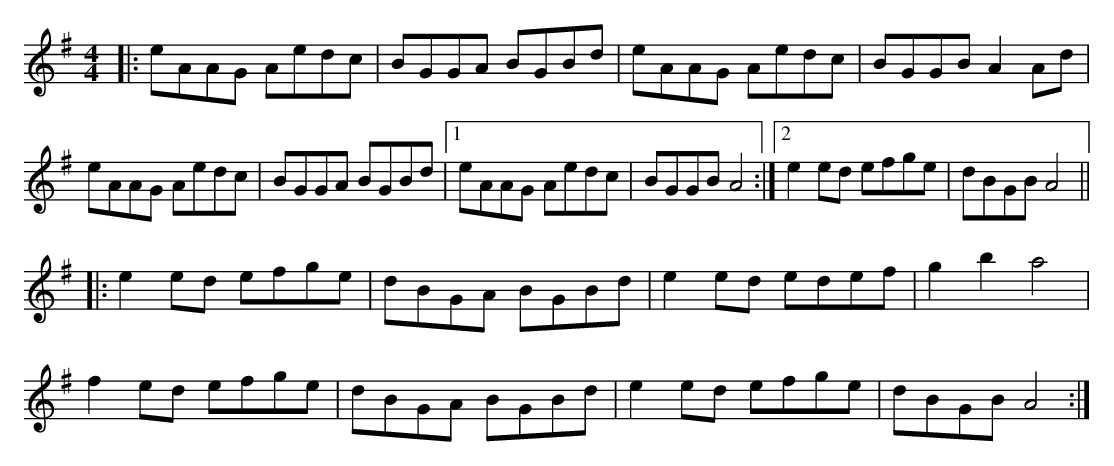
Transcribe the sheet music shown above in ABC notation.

X:1
M:4/4
K:Ador
|:eAAG Aedc|BGGA BGBd|eAAG Aedc|BGGB A2Ad|
eAAG Aedc|BGGA BGBd|1 eAAG Aedc|BGGB A4:|2 e2ed efge|dBGB A4||
|:e2ed efge|dBGA BGBd|e2ed edef|g2 b2 a4|
f2ed efge|dBGA BGBd|e2ed efge|dBGB A4:|
